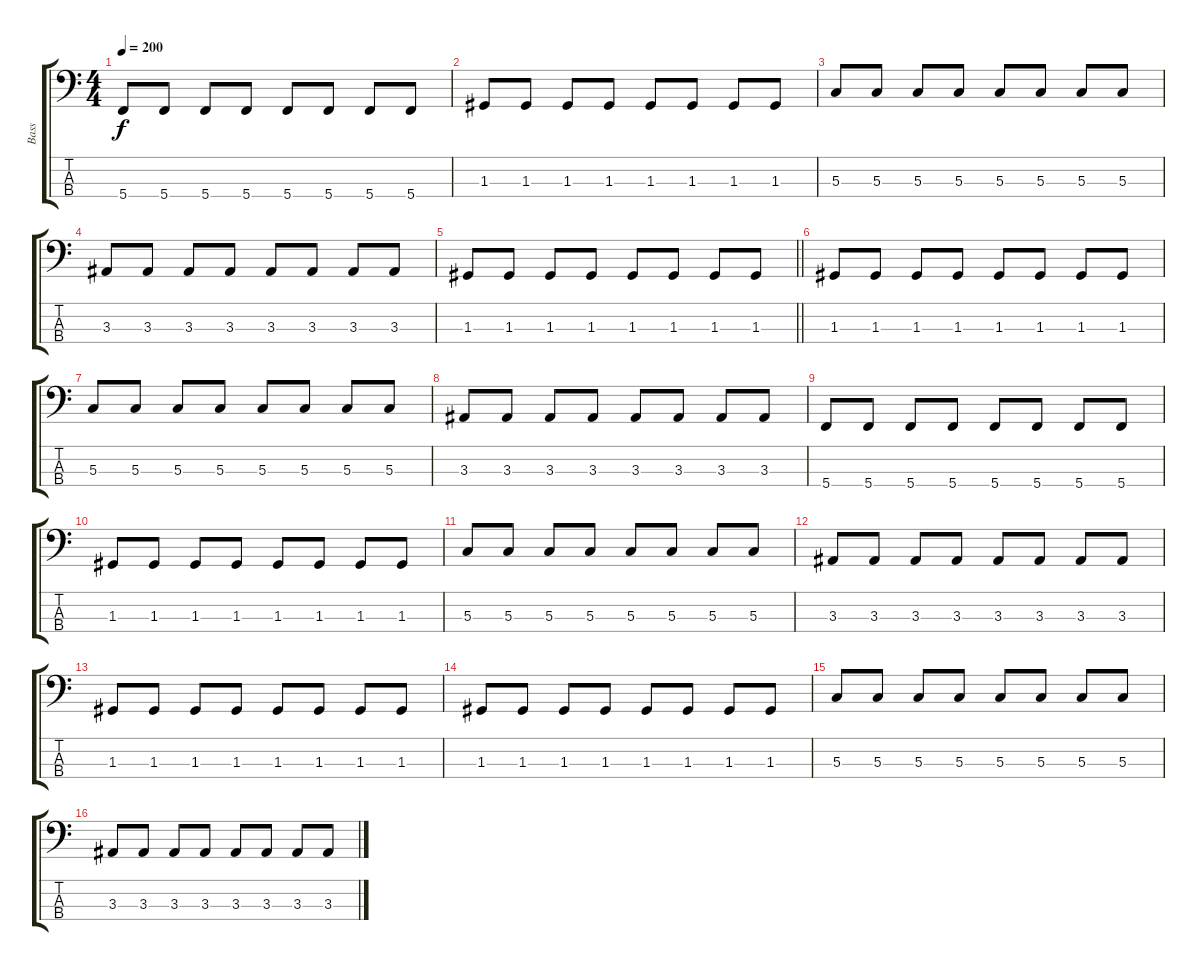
\track ("Bass" "Bass") {instrument electricbassfinger}
\staff {score tabs}
\tuning (F2 C2 G1 C1) {hide}
\ts (4 4)
\tempo 200
\clef f4
\ks c
5.4.8{dy f} 5.4.8 5.4.8 5.4.8 5.4.8 5.4.8 5.4.8 5.4.8 |
1.3.8 1.3.8 1.3.8 1.3.8 1.3.8 1.3.8 1.3.8 1.3.8 |
5.3.8 5.3.8 5.3.8 5.3.8 5.3.8 5.3.8 5.3.8 5.3.8 |
3.3.8 3.3.8 3.3.8 3.3.8 3.3.8 3.3.8 3.3.8 3.3.8 |
\barLineRight lightlight
1.3.8 1.3.8 1.3.8 1.3.8 1.3.8 1.3.8 1.3.8 1.3.8 |
1.3.8 1.3.8 1.3.8 1.3.8 1.3.8 1.3.8 1.3.8 1.3.8 |
5.3.8 5.3.8 5.3.8 5.3.8 5.3.8 5.3.8 5.3.8 5.3.8 |
3.3.8 3.3.8 3.3.8 3.3.8 3.3.8 3.3.8 3.3.8 3.3.8 |
5.4.8 5.4.8 5.4.8 5.4.8 5.4.8 5.4.8 5.4.8 5.4.8 |
1.3.8 1.3.8 1.3.8 1.3.8 1.3.8 1.3.8 1.3.8 1.3.8 |
5.3.8 5.3.8 5.3.8 5.3.8 5.3.8 5.3.8 5.3.8 5.3.8 |
3.3.8 3.3.8 3.3.8 3.3.8 3.3.8 3.3.8 3.3.8 3.3.8 |
1.3.8 1.3.8 1.3.8 1.3.8 1.3.8 1.3.8 1.3.8 1.3.8 |
1.3.8 1.3.8 1.3.8 1.3.8 1.3.8 1.3.8 1.3.8 1.3.8 |
5.3.8 5.3.8 5.3.8 5.3.8 5.3.8 5.3.8 5.3.8 5.3.8 |
3.3.8 3.3.8 3.3.8 3.3.8 3.3.8 3.3.8 3.3.8 3.3.8
